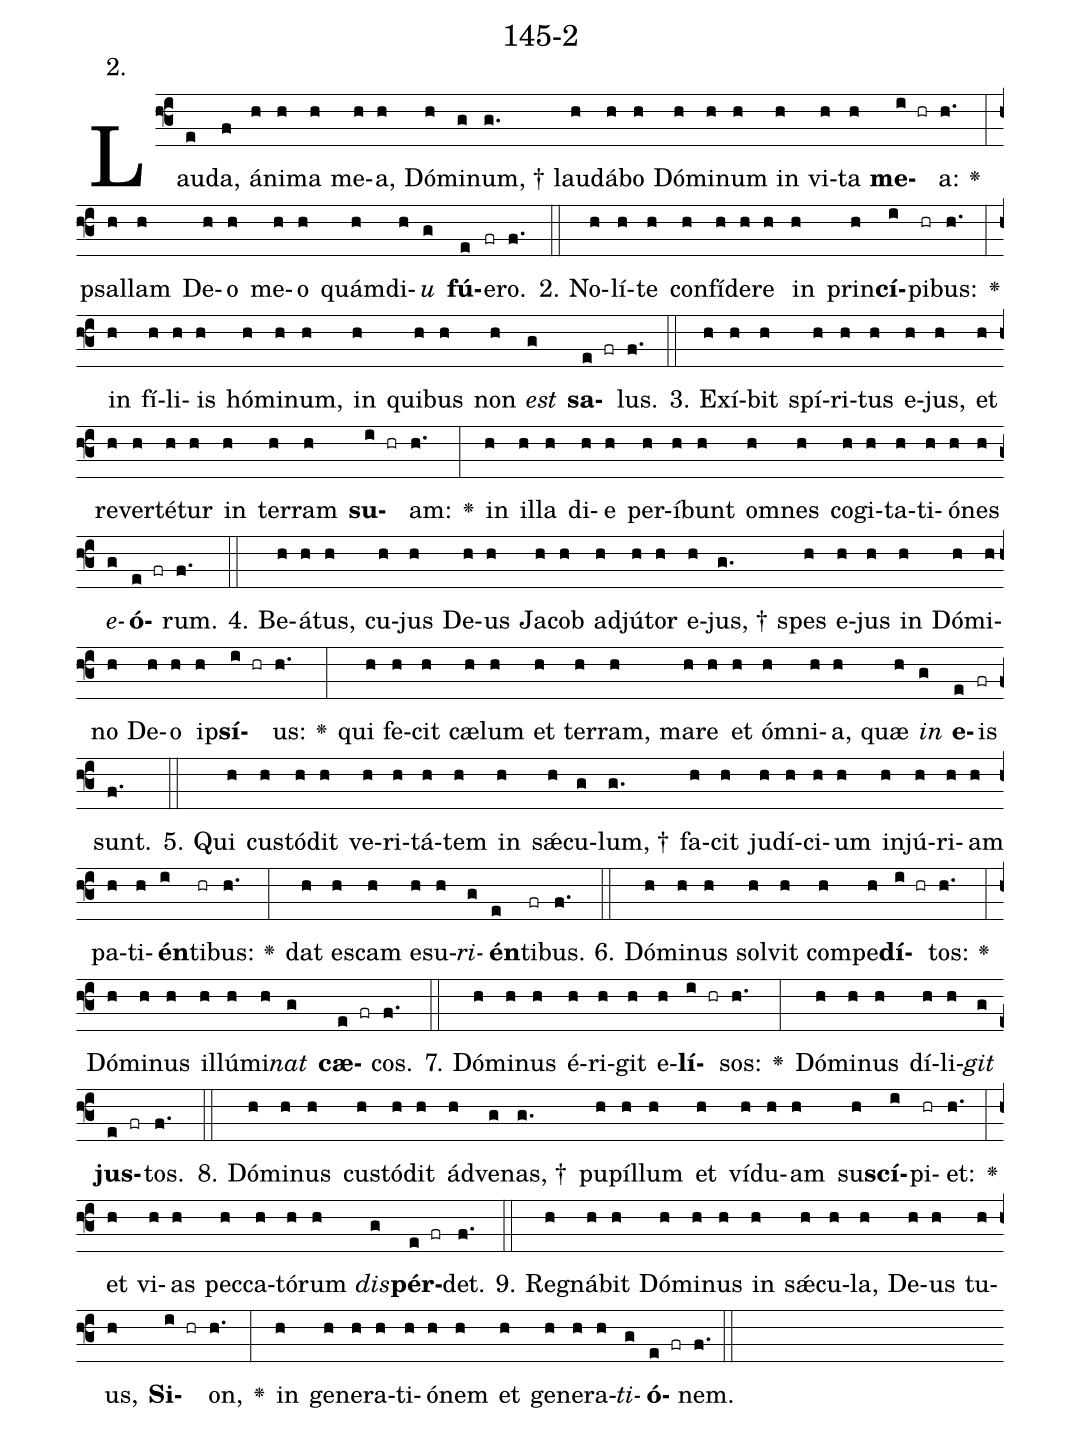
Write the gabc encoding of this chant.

name: 145-2;
annotation: 2.;
%%
(f3)Lau(e)da,(f) á(h)ni(h)ma(h) me(h)a,(h) Dó(h)mi(g)num, †(g.) lau(h)dá(h)bo(h) Dó(h)mi(h)num(h) in(h) vi(h)ta(h) <b>me</b>(i hr)a:(h.) <v>\greheightstar</v>(:) psal(h)lam(h) De(h)o(h) me(h)o(h) quám(h)di(h)<i>u</i>(g) <b>fú</b>(e)e(fr)ro.(f.) (::)
2. No(h)lí(h)te(h) con(h)fí(h)de(h)re(h) in(h) prin(h)<b>cí</b>(i)pi(hr)bus:(h.) <v>\greheightstar</v>(:) in(h) fí(h)li(h)is(h) hó(h)mi(h)num,(h) in(h) qui(h)bus(h) non(h) <i>est</i>(g) <b>sa</b>(e fr)lus.(f.) (::)
3. Ex(h)í(h)bit(h) spí(h)ri(h)tus(h) e(h)jus,(h) et(h) re(h)ver(h)té(h)tur(h) in(h) ter(h)ram(h) <b>su</b>(i hr)am:(h.) <v>\greheightstar</v>(:) in(h) il(h)la(h) di(h)e(h) per(h)í(h)bunt(h) om(h)nes(h) co(h)gi(h)ta(h)ti(h)ó(h)nes(h) <i>e</i>(g)<b>ó</b>(e fr)rum.(f.) (::)
4. Be(h)á(h)tus,(h) cu(h)jus(h) De(h)us(h) Ja(h)cob(h) ad(h)jú(h)tor(h) e(h)jus, †(g.) spes(h) e(h)jus(h) in(h) Dó(h)mi(h)no(h) De(h)o(h) ip(h)<b>sí</b>(i hr)us:(h.) <v>\greheightstar</v>(:) qui(h) fe(h)cit(h) cæ(h)lum(h) et(h) ter(h)ram,(h) ma(h)re(h) et(h) óm(h)ni(h)a,(h) quæ(h) <i>in</i>(g) <b>e</b>(e)is(fr) sunt.(f.) (::)
5. Qui(h) cus(h)tó(h)dit(h) ve(h)ri(h)tá(h)tem(h) in(h) sǽ(h)cu(g)lum, †(g.) fa(h)cit(h) ju(h)dí(h)ci(h)um(h) in(h)jú(h)ri(h)am(h) pa(h)ti(h)<b>én</b>(i)ti(hr)bus:(h.) <v>\greheightstar</v>(:) dat(h) es(h)cam(h) e(h)su(h)<i>ri</i>(g)<b>én</b>(e)ti(fr)bus.(f.) (::)
6. Dó(h)mi(h)nus(h) sol(h)vit(h) com(h)pe(h)<b>dí</b>(i hr)tos:(h.) <v>\greheightstar</v>(:) Dó(h)mi(h)nus(h) il(h)lú(h)mi(h)<i>nat</i>(g) <b>cæ</b>(e fr)cos.(f.) (::)
7. Dó(h)mi(h)nus(h) é(h)ri(h)git(h) e(h)<b>lí</b>(i hr)sos:(h.) <v>\greheightstar</v>(:) Dó(h)mi(h)nus(h) dí(h)li(h)<i>git</i>(g) <b>jus</b>(e fr)tos.(f.) (::)
8. Dó(h)mi(h)nus(h) cus(h)tó(h)dit(h) ád(h)ve(g)nas, †(g.) pu(h)píl(h)lum(h) et(h) ví(h)du(h)am(h) su(h)<b>scí</b>(i)pi(hr)et:(h.) <v>\greheightstar</v>(:) et(h) vi(h)as(h) pec(h)ca(h)tó(h)rum(h) <i>dis</i>(g)<b>pér</b>(e fr)det.(f.) (::)
9. Re(h)gná(h)bit(h) Dó(h)mi(h)nus(h) in(h) sǽ(h)cu(h)la,(h) De(h)us(h) tu(h)us,(h) <b>Si</b>(i hr)on,(h.) <v>\greheightstar</v>(:) in(h) ge(h)ne(h)ra(h)ti(h)ó(h)nem(h) et(h) ge(h)ne(h)ra(h)<i>ti</i>(g)<b>ó</b>(e fr)nem.(f.) (::)
